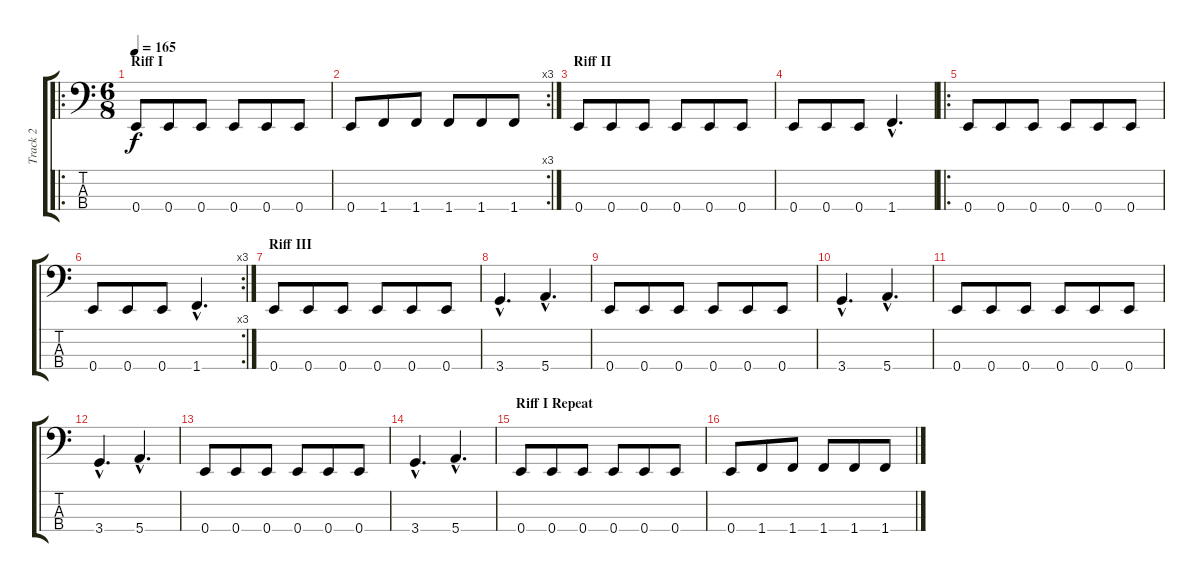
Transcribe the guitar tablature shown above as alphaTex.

\track ("Track 2" "Track 2") {instrument electricbasspick}
\staff {score tabs}
\tuning (G2 D2 A1 E1) {hide}
\ro
\ts (6 8)
\section ("" "Riff I")
\tempo 165
\clef f4
\ks c
0.4.8{dy f instrument electricbasspick} 0.4.8 0.4.8 0.4.8 0.4.8 0.4.8 |
\rc 3
0.4.8 1.4.8 1.4.8 1.4.8 1.4.8 1.4.8 |
\section ("" "Riff II")
0.4.8 0.4.8 0.4.8 0.4.8 0.4.8 0.4.8 |
0.4.8 0.4.8 0.4.8 1.4{hac}.4{d} |
\ro
0.4.8 0.4.8 0.4.8 0.4.8 0.4.8 0.4.8 |
\rc 3
0.4.8 0.4.8 0.4.8 1.4{hac}.4{d} |
\section ("" "Riff III")
0.4.8 0.4.8 0.4.8 0.4.8 0.4.8 0.4.8 |
3.4{hac}.4{d} 5.4{hac}.4{d} |
0.4.8 0.4.8 0.4.8 0.4.8 0.4.8 0.4.8 |
3.4{hac}.4{d} 5.4{hac}.4{d} |
0.4.8 0.4.8 0.4.8 0.4.8 0.4.8 0.4.8 |
3.4{hac}.4{d} 5.4{hac}.4{d} |
0.4.8 0.4.8 0.4.8 0.4.8 0.4.8 0.4.8 |
3.4{hac}.4{d} 5.4{hac}.4{d} |
\section ("" "Riff I Repeat")
0.4.8 0.4.8 0.4.8 0.4.8 0.4.8 0.4.8 |
0.4.8 1.4.8 1.4.8 1.4.8 1.4.8 1.4.8
